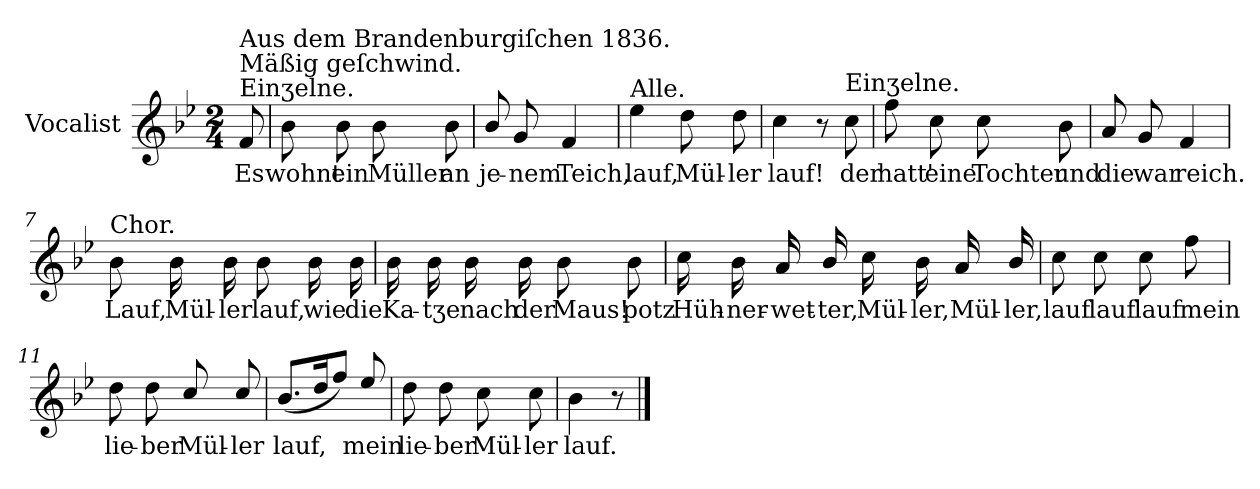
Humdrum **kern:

**kern	**text
*part1	*part1
*staff1	*staff1
*I"Vocalist	*
*k[b-e-]	*
*B-:	*
*M2/4	*
=	=
!LO:TX:a:t=Einʒelne.	!
!LO:TX:a:t=Mäßig geſchwind.	!
!LO:TX:a:t=Aus dem Brandenburgiſchen 1836.	!
8f	Es
=1	=1
8b-	wohnt
8b-	ein
8b-	Müller
8b-	an
=2	=2
8b-/	je-
8g	-nem
4f	Teich,
=3	=3
!LO:TX:a:t=Alle.	!
4ee-	lauf,
8dd	Mül-
8dd	-ler
=4	=4
4cc	lauf!
8r	.
!LO:TX:a:t=Einʒelne.	!
8cc	der
=5	=5
8ff	hatt'
8cc	eine
8cc	Tochter
8b-	und
=6	=6
8a	die
8g	war
4f	reich.
=7	=7
!LO:TX:a:t=Chor.	!
8b-	Lauf,
16b-	Mül-
16b-	-ler
8b-	lauf,
16b-	wie
16b-	die
=8	=8
16b-	Ka-
16b-	-tʒe
16b-	nach
16b-	der
8b-	Maus!
8b-	potz
=9	=9
16cc	Hüh-
16b-	-ner-
16a	-wet-
16b-/	-ter,
16cc	Mül-
16b-	-ler,
16a	Mül-
16b-/	-ler,
=10	=10
8cc	lauf
8cc	lauf
8cc	lauf
8ff	mein
=11	=11
8dd	lie-
8dd	-ber
8cc/	Mül-
8cc/	-ler
=12	=12
(8.b-/L	lauf,
16ddK	.
8ffJ)	.
8ee-/	mein
=13	=13
8dd	lie-
8dd	-ber
8cc	Mül-
8cc	-ler
=14	=14
4b-	lauf.
8r	.
==	==
*-	*-
